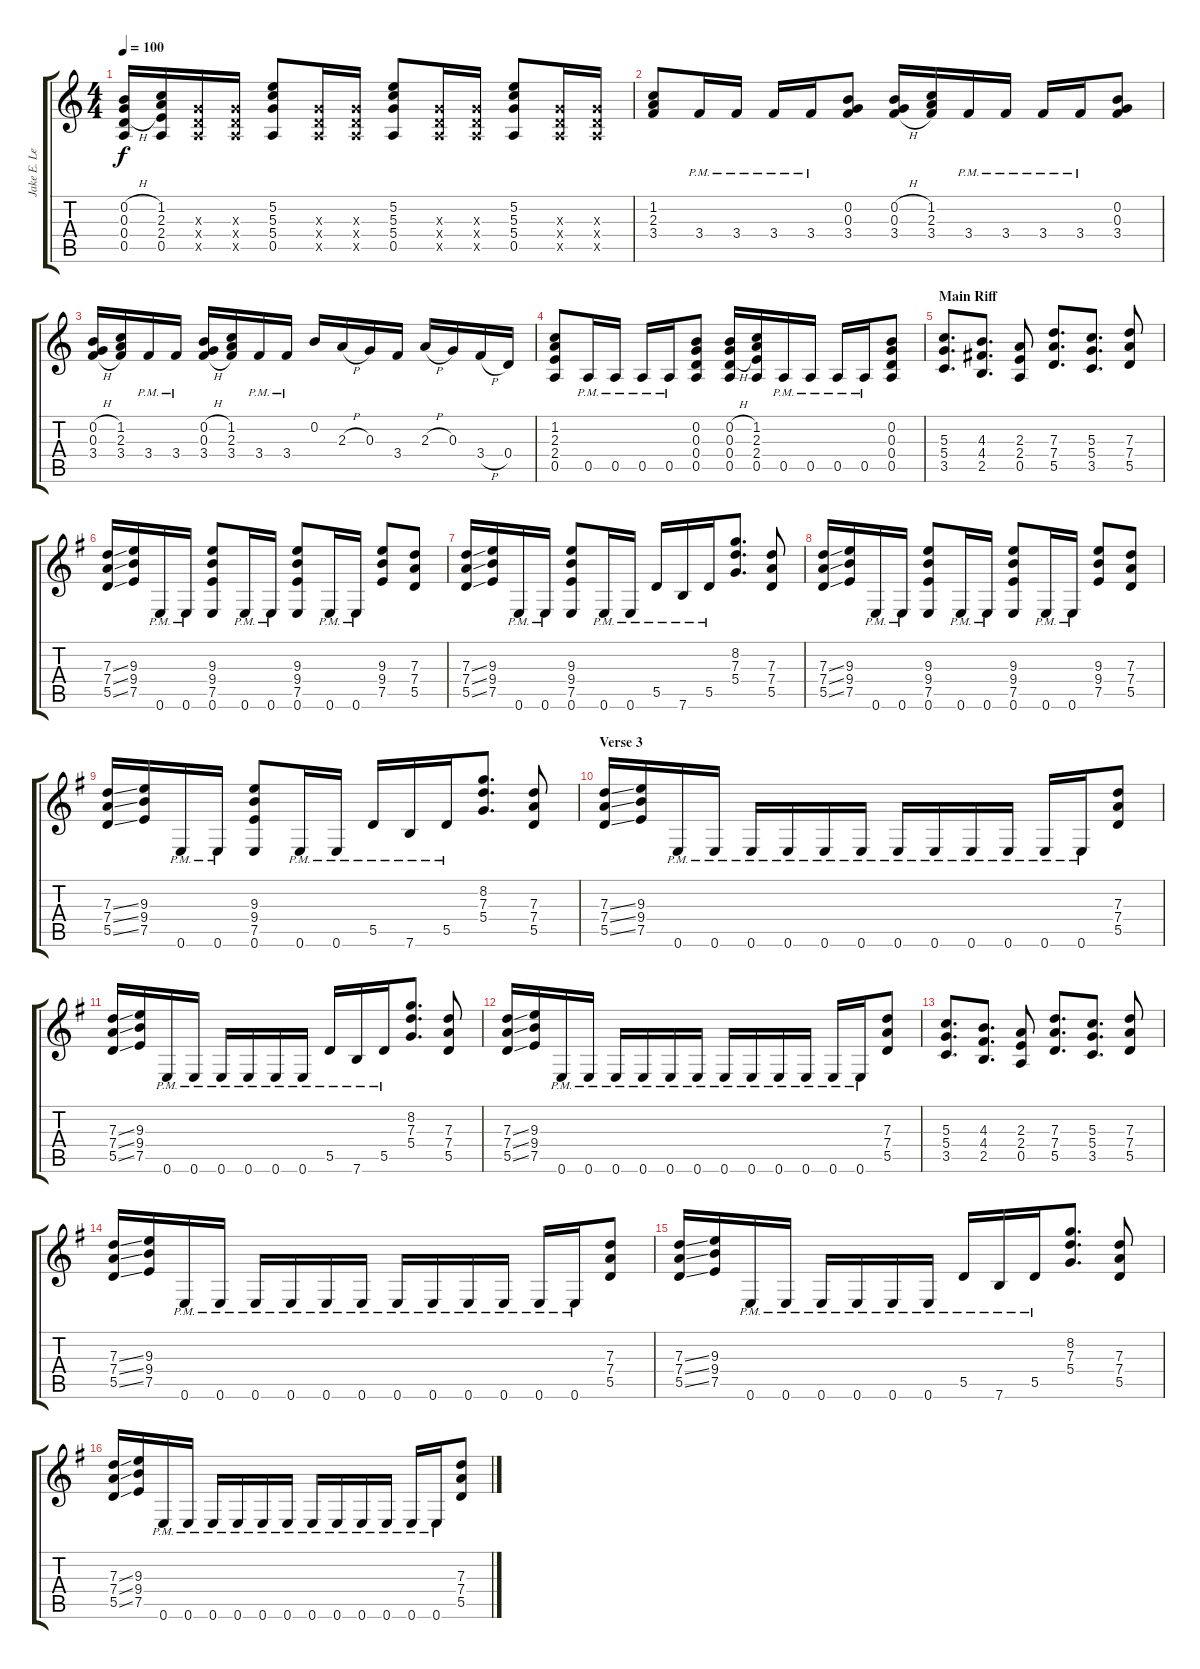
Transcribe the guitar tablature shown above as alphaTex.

\track ("Jake E. Lee" "Jake E. Le") {instrument distortionguitar}
\staff {score tabs}
\tuning (E4 B3 G3 D3 A2 E2) {hide}
\ts (4 4)
\tempo 100
\clef g2
\ks aminor
(0.2{h} 0.3{h} 0.4{h} 0.5).16{dy f} (1.2 2.3 2.4 0.5).16 (0.3{x} 0.4{x} 0.5{x}).16 (0.3{x} 0.4{x} 0.5{x}).16 (5.2 5.3 5.4 0.5).8 (0.3{x} 0.4{x} 0.5{x}).16 (0.3{x} 0.4{x} 0.5{x}).16 (5.2 5.3 5.4 0.5).8 (0.3{x} 0.4{x} 0.5{x}).16 (0.3{x} 0.4{x} 0.5{x}).16 (5.2 5.3 5.4 0.5).8 (0.3{x} 0.4{x} 0.5{x}).16 (0.3{x} 0.4{x} 0.5{x}).16 |
(1.2 2.3 3.4).8 3.4{pm}.16 3.4{pm}.16 3.4{pm}.16 3.4{pm}.16 (0.2 0.3 3.4).8 (0.2{h} 0.3{h} 3.4{h}).16 (1.2 2.3 3.4).16 3.4{pm}.16 3.4{pm}.16 3.4{pm}.16 3.4{pm}.16 (0.2 0.3 3.4).8 |
(0.2{h} 0.3{h} 3.4{h}).16 (1.2 2.3 3.4).16 3.4{pm}.16 3.4{pm}.16 (0.2{h} 0.3{h} 3.4{h}).16 (1.2 2.3 3.4).16 3.4{pm}.16 3.4{pm}.16 0.2.16 2.3{h}.16 0.3.16 3.4.16 2.3{h}.16 0.3.16 3.4{h}.16 0.4.16 |
(1.2 2.3 2.4 0.5).8 0.5{pm}.16 0.5{pm}.16 0.5{pm}.16 0.5{pm}.16 (0.2 0.3 0.4 0.5).8 (0.2{h} 0.3{h} 0.4{h} 0.5).16 (1.2 2.3 2.4 0.5).16 0.5{pm}.16 0.5{pm}.16 0.5{pm}.16 0.5{pm}.16 (0.2 0.3 0.4 0.5).8 |
\section ("" "Main Riff")
(5.3 5.4 3.5).8{d} (4.3 4.4 2.5).8{d} (2.3 2.4 0.5).8 (7.3 7.4 5.5).8{d} (5.3 5.4 3.5).8{d} (7.3 7.4 5.5).8 |
\ks eminor
(7.3{ss} 7.4{ss} 5.5{ss}).16 (9.3 9.4 7.5).16 0.6{pm}.16 0.6{pm}.16 (9.3 9.4 7.5 0.6).8 0.6{pm}.16 0.6{pm}.16 (9.3 9.4 7.5 0.6).8 0.6{pm}.16 0.6{pm}.16 (9.3 9.4 7.5).8 (7.3 7.4 5.5).8 |
(7.3{ss} 7.4{ss} 5.5{ss}).16 (9.3 9.4 7.5).16 0.6{pm}.16 0.6{pm}.16 (9.3 9.4 7.5 0.6).8 0.6{pm}.16 0.6{pm}.16 5.5{pm}.16 7.6{pm}.16 5.5{pm}.16 (8.2 7.3 5.4).8{d} (7.3 7.4 5.5).8 |
(7.3{ss} 7.4{ss} 5.5{ss}).16 (9.3 9.4 7.5).16 0.6{pm}.16 0.6{pm}.16 (9.3 9.4 7.5 0.6).8 0.6{pm}.16 0.6{pm}.16 (9.3 9.4 7.5 0.6).8 0.6{pm}.16 0.6{pm}.16 (9.3 9.4 7.5).8 (7.3 7.4 5.5).8 |
(7.3{ss} 7.4{ss} 5.5{ss}).16 (9.3 9.4 7.5).16 0.6{pm}.16 0.6{pm}.16 (9.3 9.4 7.5 0.6).8 0.6{pm}.16 0.6{pm}.16 5.5{pm}.16 7.6{pm}.16 5.5{pm}.16 (8.2 7.3 5.4).8{d} (7.3 7.4 5.5).8 |
\section ("" "Verse 3")
(7.3{ss} 7.4{ss} 5.5{ss}).16 (9.3 9.4 7.5).16 0.6{pm}.16 0.6{pm}.16 0.6{pm}.16 0.6{pm}.16 0.6{pm}.16 0.6{pm}.16 0.6{pm}.16 0.6{pm}.16 0.6{pm}.16 0.6{pm}.16 0.6{pm}.16 0.6{pm}.16 (7.3 7.4 5.5).8 |
(7.3{ss} 7.4{ss} 5.5{ss}).16 (9.3 9.4 7.5).16 0.6{pm}.16 0.6{pm}.16 0.6{pm}.16 0.6{pm}.16 0.6{pm}.16 0.6{pm}.16 5.5{pm}.16 7.6{pm}.16 5.5{pm}.16 (8.2 7.3 5.4).8{d} (7.3 7.4 5.5).8 |
(7.3{ss} 7.4{ss} 5.5{ss}).16 (9.3 9.4 7.5).16 0.6{pm}.16 0.6{pm}.16 0.6{pm}.16 0.6{pm}.16 0.6{pm}.16 0.6{pm}.16 0.6{pm}.16 0.6{pm}.16 0.6{pm}.16 0.6{pm}.16 0.6{pm}.16 0.6{pm}.16 (7.3 7.4 5.5).8 |
(5.3 5.4 3.5).8{d} (4.3 4.4 2.5).8{d} (2.3 2.4 0.5).8 (7.3 7.4 5.5).8{d} (5.3 5.4 3.5).8{d} (7.3 7.4 5.5).8 |
(7.3{ss} 7.4{ss} 5.5{ss}).16 (9.3 9.4 7.5).16 0.6{pm}.16 0.6{pm}.16 0.6{pm}.16 0.6{pm}.16 0.6{pm}.16 0.6{pm}.16 0.6{pm}.16 0.6{pm}.16 0.6{pm}.16 0.6{pm}.16 0.6{pm}.16 0.6{pm}.16 (7.3 7.4 5.5).8 |
(7.3{ss} 7.4{ss} 5.5{ss}).16 (9.3 9.4 7.5).16 0.6{pm}.16 0.6{pm}.16 0.6{pm}.16 0.6{pm}.16 0.6{pm}.16 0.6{pm}.16 5.5{pm}.16 7.6{pm}.16 5.5{pm}.16 (8.2 7.3 5.4).8{d} (7.3 7.4 5.5).8 |
(7.3{ss} 7.4{ss} 5.5{ss}).16 (9.3 9.4 7.5).16 0.6{pm}.16 0.6{pm}.16 0.6{pm}.16 0.6{pm}.16 0.6{pm}.16 0.6{pm}.16 0.6{pm}.16 0.6{pm}.16 0.6{pm}.16 0.6{pm}.16 0.6{pm}.16 0.6{pm}.16 (7.3 7.4 5.5).8
